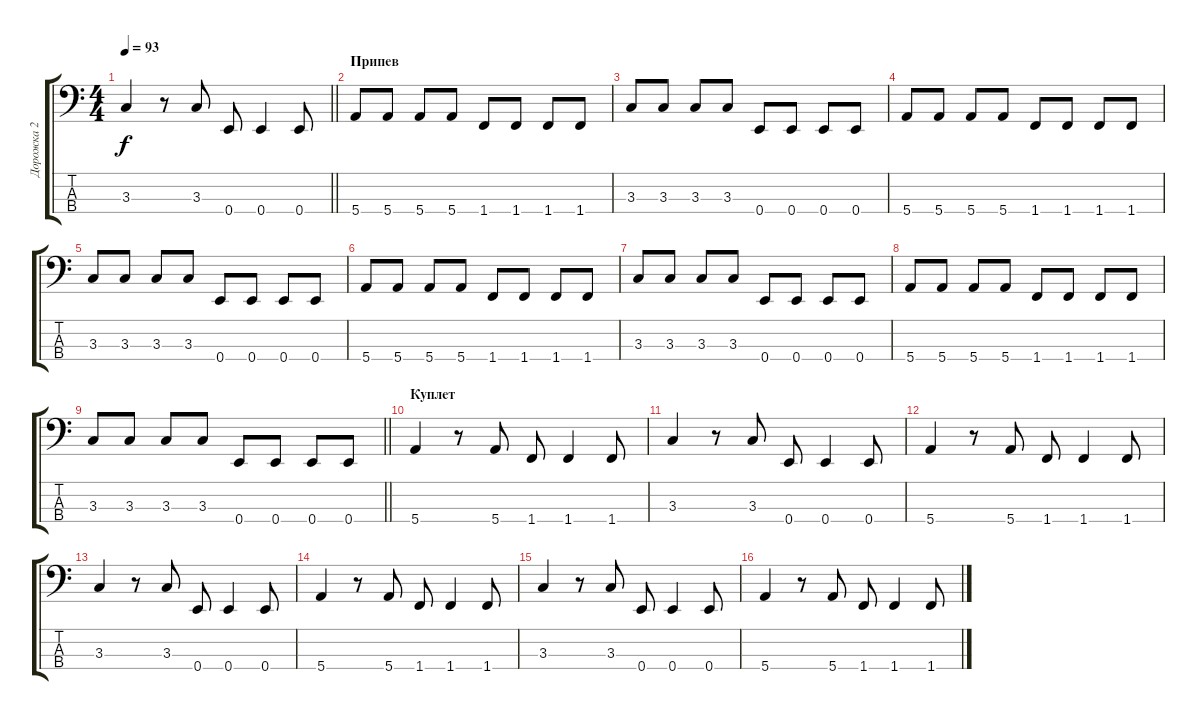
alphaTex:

\track ("Дорожка 2" "Дорожка 2") {instrument electricbassfinger}
\staff {score tabs}
\tuning (G2 D2 A1 E1) {hide}
\ts (4 4)
\tempo 93
\clef f4
\barLineRight lightlight
\ks c
3.3.4{dy f} r.8 3.3.8 0.4.8 0.4.4 0.4.8 |
\section ("" "Припев")
5.4.8 5.4.8 5.4.8 5.4.8 1.4.8 1.4.8 1.4.8 1.4.8 |
3.3.8 3.3.8 3.3.8 3.3.8 0.4.8 0.4.8 0.4.8 0.4.8 |
5.4.8 5.4.8 5.4.8 5.4.8 1.4.8 1.4.8 1.4.8 1.4.8 |
3.3.8 3.3.8 3.3.8 3.3.8 0.4.8 0.4.8 0.4.8 0.4.8 |
5.4.8 5.4.8 5.4.8 5.4.8 1.4.8 1.4.8 1.4.8 1.4.8 |
3.3.8 3.3.8 3.3.8 3.3.8 0.4.8 0.4.8 0.4.8 0.4.8 |
5.4.8 5.4.8 5.4.8 5.4.8 1.4.8 1.4.8 1.4.8 1.4.8 |
\barLineRight lightlight
3.3.8 3.3.8 3.3.8 3.3.8 0.4.8 0.4.8 0.4.8 0.4.8 |
\section ("" "Куплет")
5.4.4 r.8 5.4.8 1.4.8 1.4.4 1.4.8 |
3.3.4 r.8 3.3.8 0.4.8 0.4.4 0.4.8 |
5.4.4 r.8 5.4.8 1.4.8 1.4.4 1.4.8 |
3.3.4 r.8 3.3.8 0.4.8 0.4.4 0.4.8 |
5.4.4 r.8 5.4.8 1.4.8 1.4.4 1.4.8 |
3.3.4 r.8 3.3.8 0.4.8 0.4.4 0.4.8 |
5.4.4 r.8 5.4.8 1.4.8 1.4.4 1.4.8
